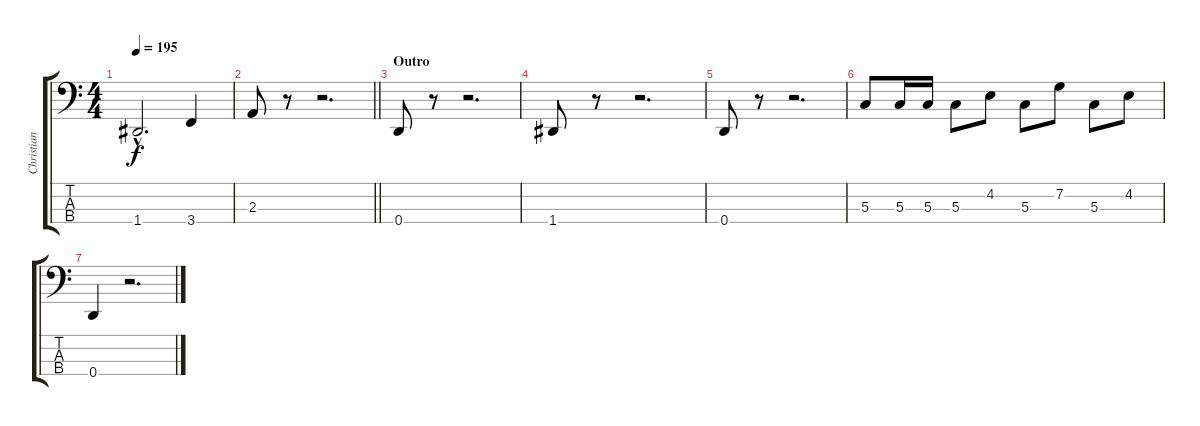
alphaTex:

\track ("Christian" "Christian") {instrument electricbassfinger}
\staff {score tabs}
\tuning (F2 C2 G1 D1) {hide}
\ts (4 4)
\tempo 195
\clef f4
\ks c
1.4{hac}.2{d dy f} 3.4.4 |
\barLineRight lightlight
2.3.8 r.8 r.2{d} |
\section ("" "Outro")
0.4.8 r.8 r.2{d} |
1.4.8 r.8 r.2{d} |
0.4.8 r.8 r.2{d} |
5.3.8 5.3.16 5.3.16 5.3.8 4.2.8 5.3.8 7.2.8 5.3.8 4.2.8 |
0.4.4 r.2{d}
